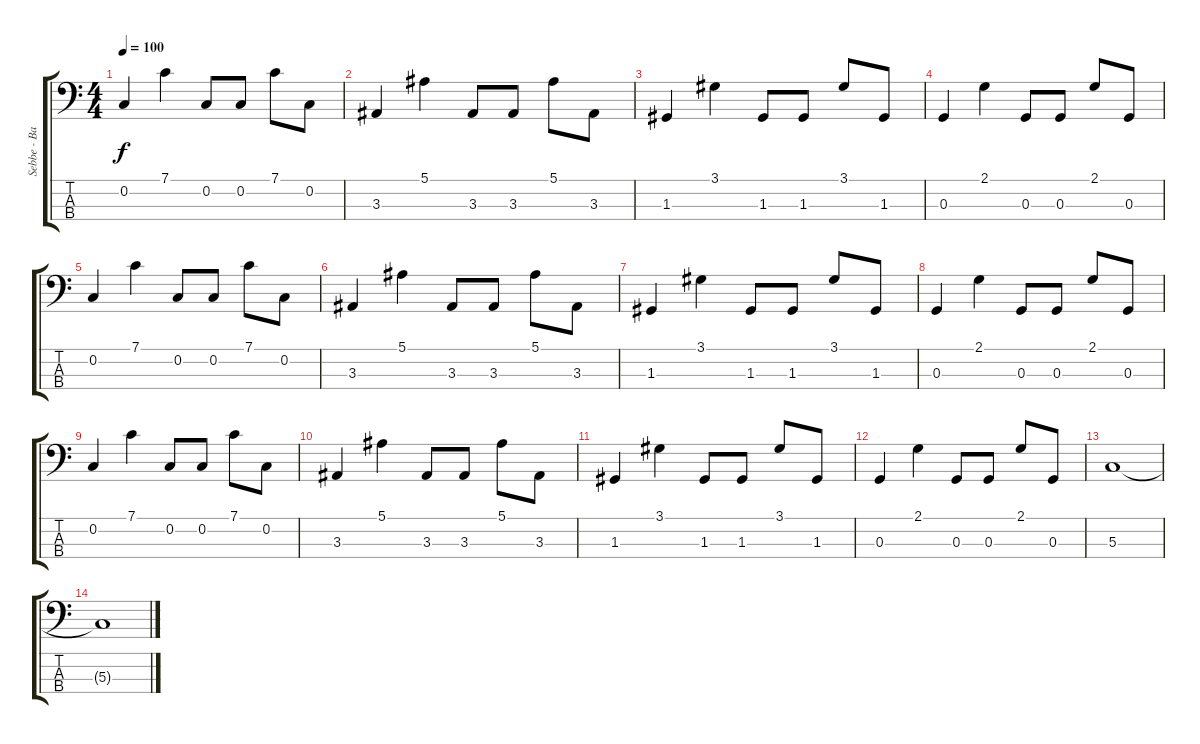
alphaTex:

\track ("Sebbe - Bass Guitar" "Sebbe - Ba") {instrument fretlessbass}
\staff {score tabs}
\tuning (F2 C2 G1 D1) {hide}
\ts (4 4)
\tempo 100
\clef f4
\ks c
0.2.4{dy f} 7.1.4 0.2.8 0.2.8 7.1.8 0.2.8 |
3.3.4 5.1.4 3.3.8 3.3.8 5.1.8 3.3.8 |
1.3.4 3.1.4 1.3.8 1.3.8 3.1.8 1.3.8 |
0.3.4 2.1.4 0.3.8 0.3.8 2.1.8 0.3.8 |
0.2.4 7.1.4 0.2.8 0.2.8 7.1.8 0.2.8 |
3.3.4 5.1.4 3.3.8 3.3.8 5.1.8 3.3.8 |
1.3.4 3.1.4 1.3.8 1.3.8 3.1.8 1.3.8 |
0.3.4 2.1.4 0.3.8 0.3.8 2.1.8 0.3.8 |
0.2.4 7.1.4 0.2.8 0.2.8 7.1.8 0.2.8 |
3.3.4 5.1.4 3.3.8 3.3.8 5.1.8 3.3.8 |
1.3.4 3.1.4 1.3.8 1.3.8 3.1.8 1.3.8 |
0.3.4 2.1.4 0.3.8 0.3.8 2.1.8 0.3.8 |
5.3.1 |
5.3{t}.1
